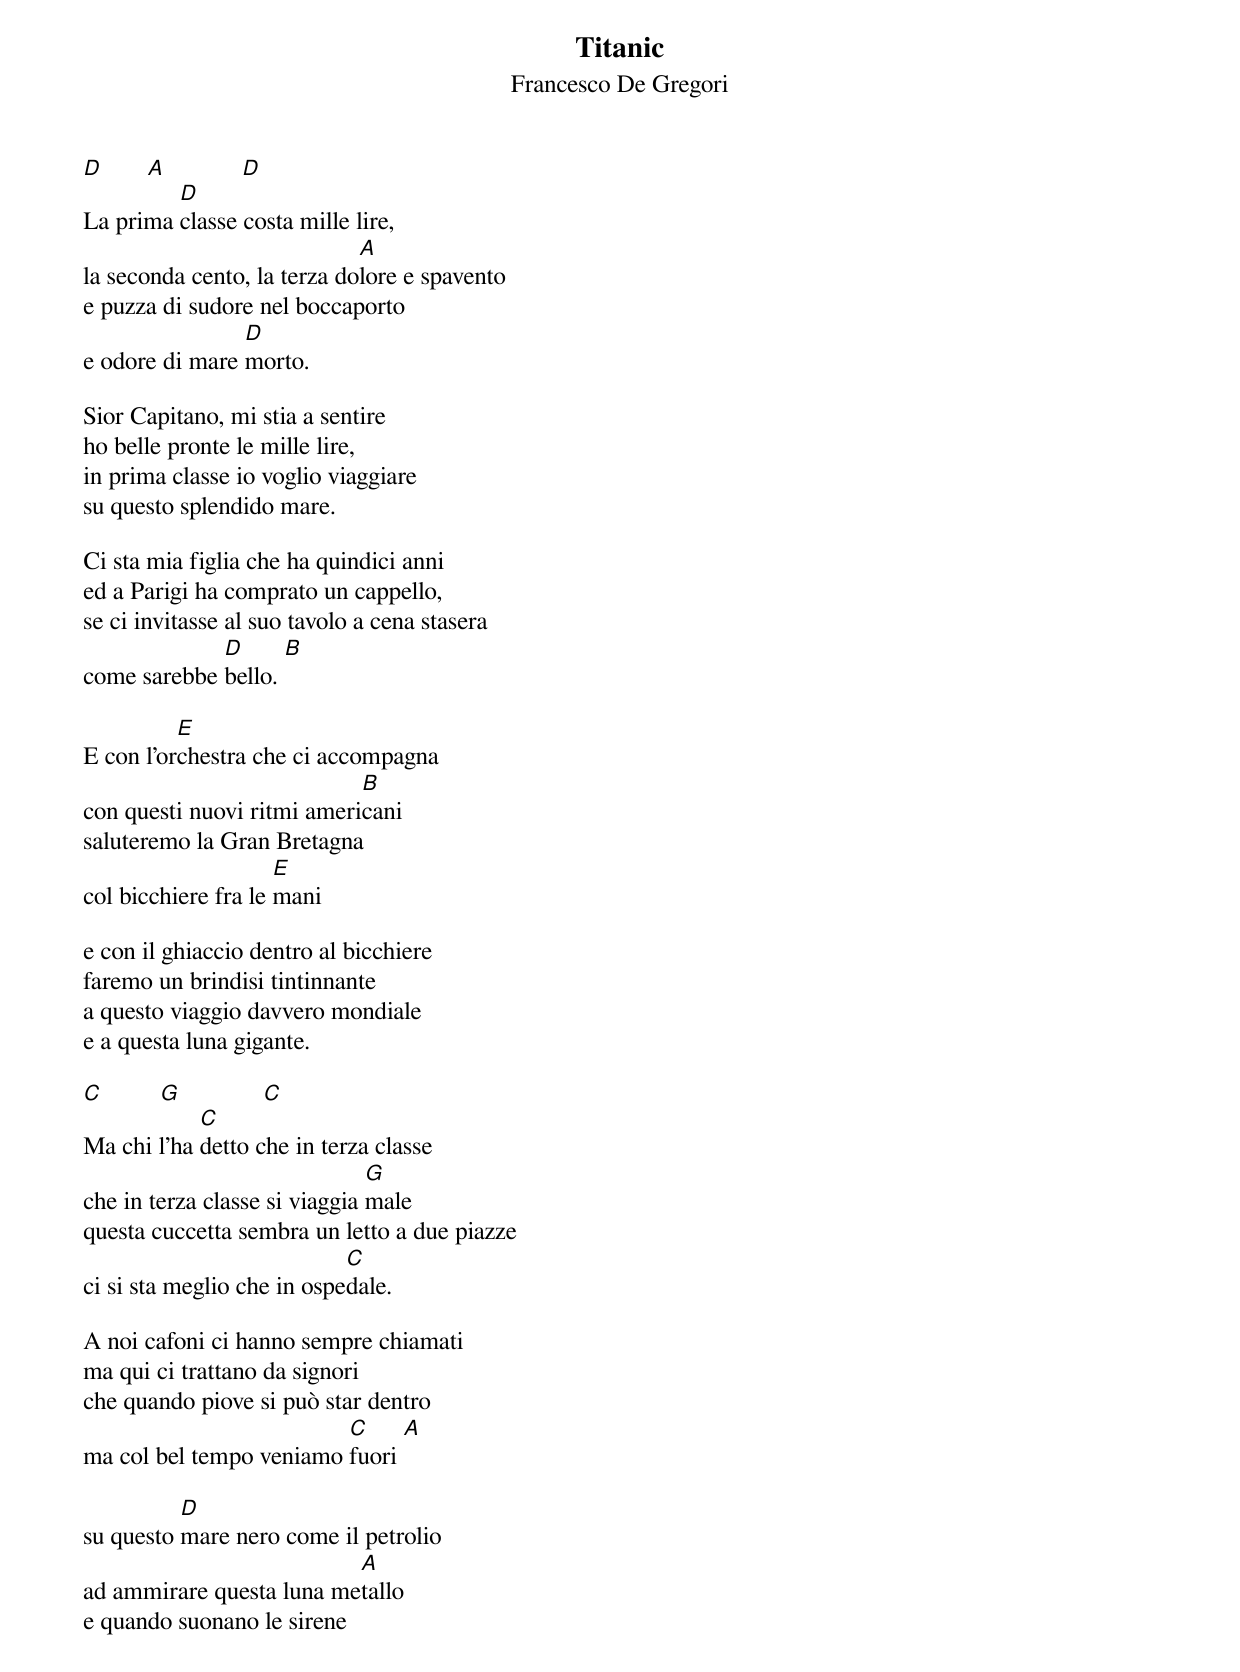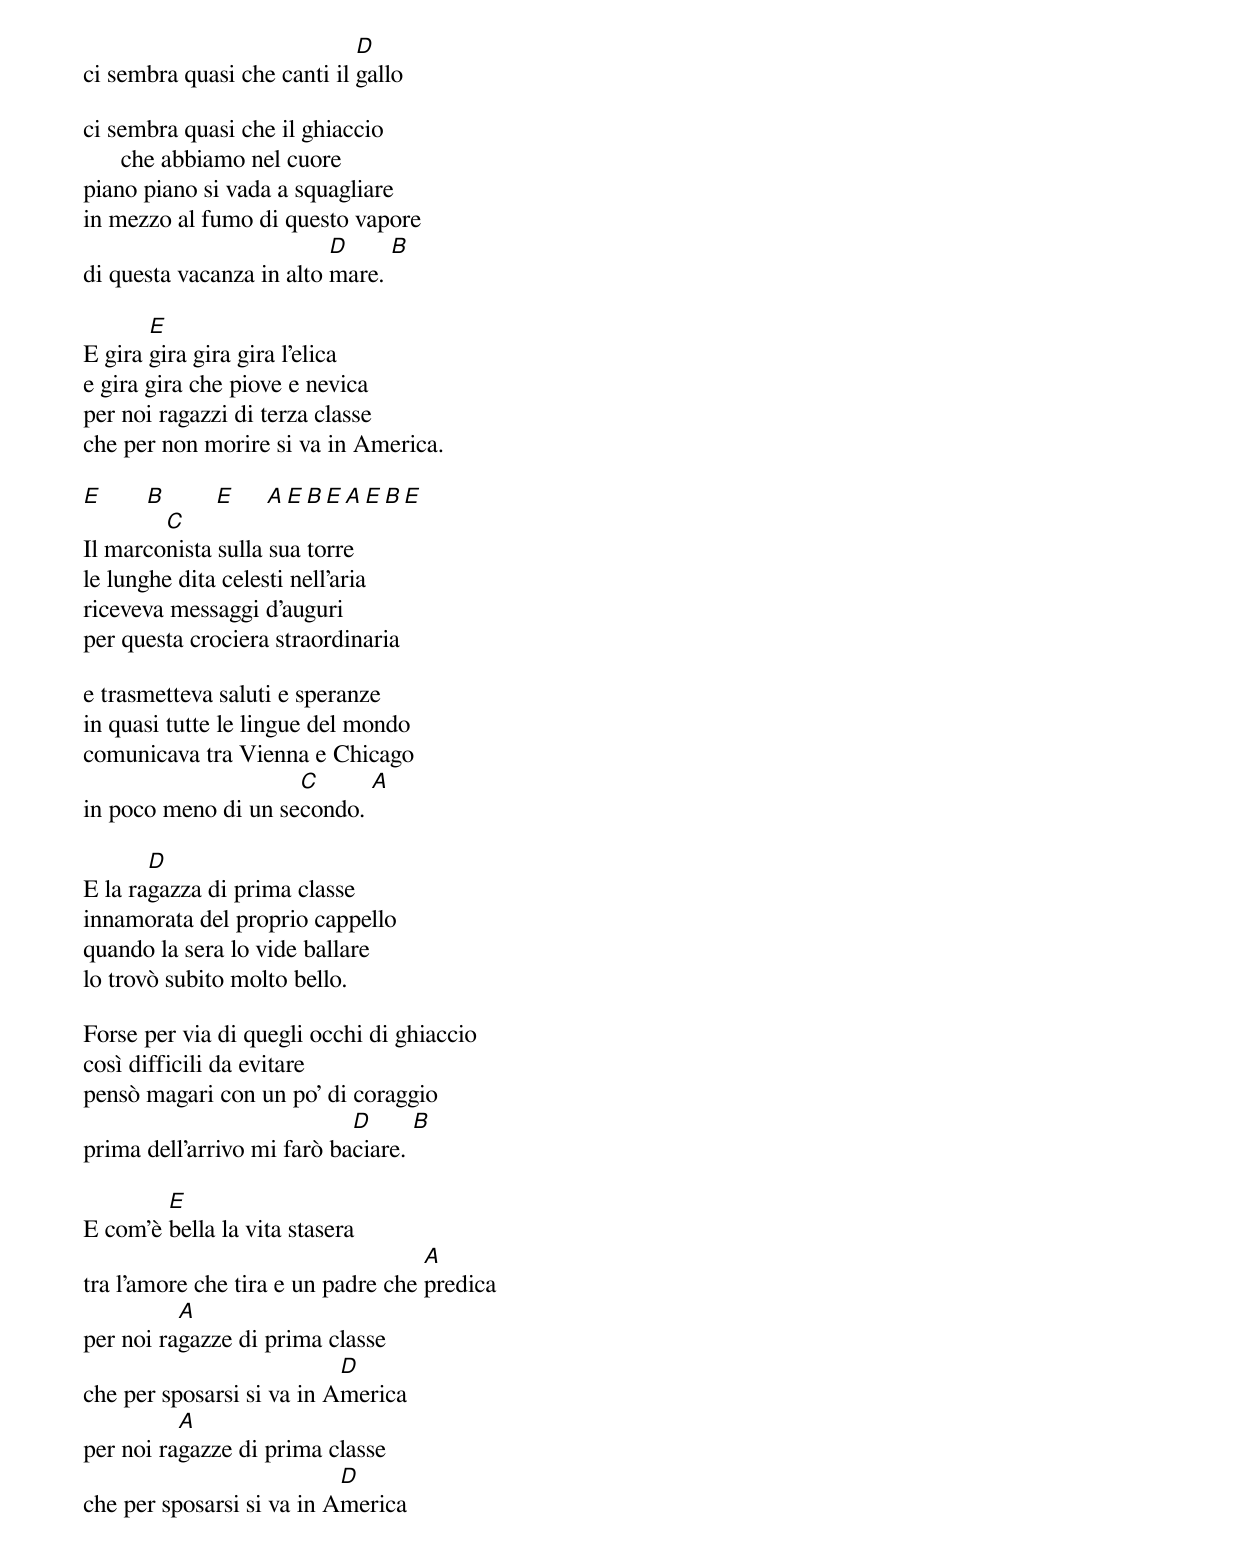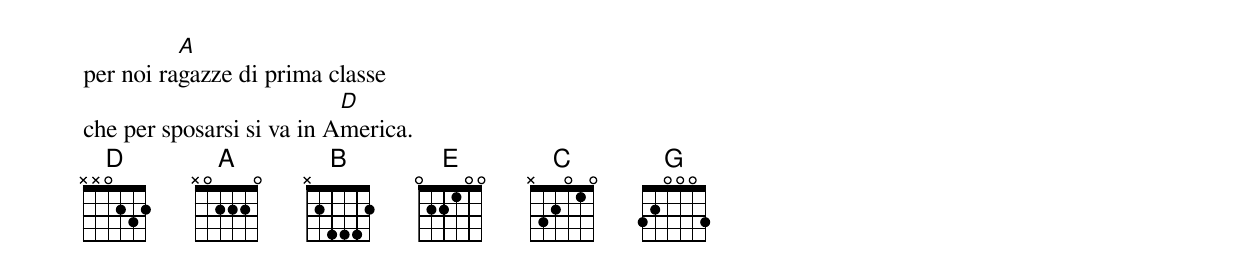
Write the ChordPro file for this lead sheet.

{title: Titanic}
{subtitle: Francesco De Gregori}
[D]       [A]            [D]
La prima [D]classe costa mille lire,
la seconda cento, la terza do[A]lore e spavento
e puzza di sudore nel boccaporto
e odore di mare [D]morto.

Sior Capitano, mi stia a sentire
ho belle pronte le mille lire,
in prima classe io voglio viaggiare
su questo splendido mare.

Ci sta mia figlia che ha quindici anni
ed a Parigi ha comprato un cappello,
se ci invitasse al suo tavolo a cena stasera
come sarebbe [D]bello. [B]

E con l'or[E]chestra che ci accompagna
con questi nuovi ritmi ameri[B]cani
saluteremo la Gran Bretagna
col bicchiere fra le [E]mani

e con il ghiaccio dentro al bicchiere
faremo un brindisi tintinnante
a questo viaggio davvero mondiale
e a questa luna gigante.

[C]         [G]             [C]
Ma chi l'ha [C]detto che in terza classe
che in terza classe si viaggia [G]male
questa cuccetta sembra un letto a due piazze
ci si sta meglio che in ospe[C]dale.

A noi cafoni ci hanno sempre chiamati
ma qui ci trattano da signori
che quando piove si può star dentro
ma col bel tempo veniamo [C]fuori [A]

su questo [D]mare nero come il petrolio
ad ammirare questa luna me[A]tallo
e quando suonano le sirene
ci sembra quasi che canti il [D]gallo

ci sembra quasi che il ghiaccio
      che abbiamo nel cuore
piano piano si vada a squagliare
in mezzo al fumo di questo vapore
di questa vacanza in alto [D]mare. [B]

E gira [E]gira gira gira l'elica
e gira gira che piove e nevica
per noi ragazzi di terza classe
che per non morire si va in America.

[E]       [B]        [E]     [A][E][B][E][A][E][B][E]
Il marco[C]nista sulla sua torre
le lunghe dita celesti nell'aria
riceveva messaggi d'auguri
per questa crociera straordinaria

e trasmetteva saluti e speranze
in quasi tutte le lingue del mondo
comunicava tra Vienna e Chicago
in poco meno di un se[C]condo. [A]

E la ra[D]gazza di prima classe
innamorata del proprio cappello
quando la sera lo vide ballare
lo trovò subito molto bello.

Forse per via di quegli occhi di ghiaccio
così difficili da evitare
pensò magari con un po' di coraggio
prima dell'arrivo mi farò ba[D]ciare. [B]

E com'è [E]bella la vita stasera
tra l'amore che tira e un padre che [A]predica
per noi ra[A]gazze di prima classe
che per sposarsi si va in A[D]merica
per noi ra[A]gazze di prima classe
che per sposarsi si va in A[D]merica
per noi ra[A]gazze di prima classe
che per sposarsi si va in A[D]merica.
